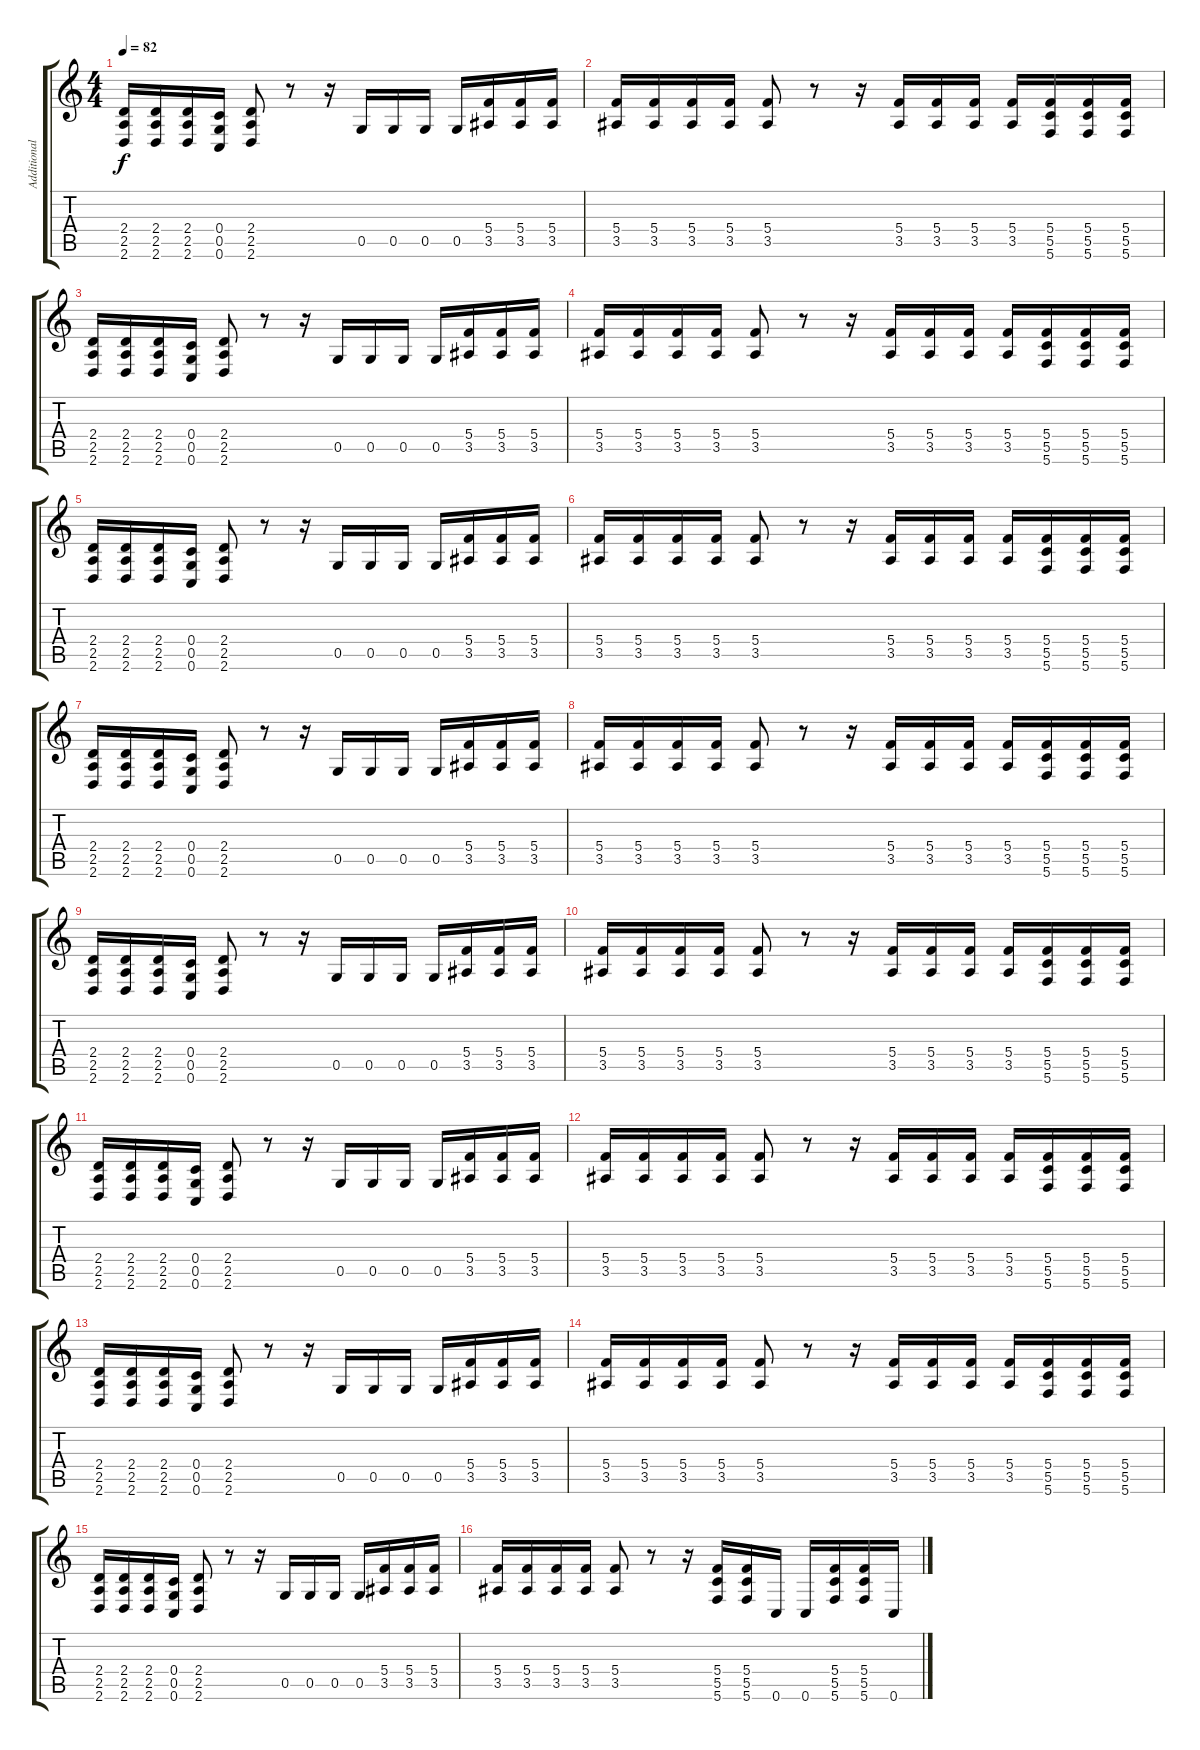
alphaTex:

\track ("Additional guitar " "Additional") {instrument distortionguitar}
\staff {score tabs}
\tuning (D4 A3 F3 C3 G2 C2) {hide}
\ts (4 4)
\tempo 82
\clef g2
\ks c
(2.4 2.5 2.6).16{dy f instrument distortionguitar} (2.4 2.5 2.6).16 (2.4 2.5 2.6).16 (0.4 0.5 0.6).16 (2.4 2.5 2.6).8 r.8 r.16 0.5.16 0.5.16 0.5.16 0.5.16 (5.4 3.5).16 (5.4 3.5).16 (5.4 3.5).16 |
(5.4 3.5).16 (5.4 3.5).16 (5.4 3.5).16 (5.4 3.5).16 (5.4 3.5).8 r.8 r.16 (5.4 3.5).16 (5.4 3.5).16 (5.4 3.5).16 (5.4 3.5).16 (5.4 5.5 5.6).16 (5.4 5.5 5.6).16 (5.4 5.5 5.6).16 |
(2.4 2.5 2.6).16 (2.4 2.5 2.6).16 (2.4 2.5 2.6).16 (0.4 0.5 0.6).16 (2.4 2.5 2.6).8 r.8 r.16 0.5.16 0.5.16 0.5.16 0.5.16 (5.4 3.5).16 (5.4 3.5).16 (5.4 3.5).16 |
(5.4 3.5).16 (5.4 3.5).16 (5.4 3.5).16 (5.4 3.5).16 (5.4 3.5).8 r.8 r.16 (5.4 3.5).16 (5.4 3.5).16 (5.4 3.5).16 (5.4 3.5).16 (5.4 5.5 5.6).16 (5.4 5.5 5.6).16 (5.4 5.5 5.6).16 |
(2.4 2.5 2.6).16 (2.4 2.5 2.6).16 (2.4 2.5 2.6).16 (0.4 0.5 0.6).16 (2.4 2.5 2.6).8 r.8 r.16 0.5.16 0.5.16 0.5.16 0.5.16 (5.4 3.5).16 (5.4 3.5).16 (5.4 3.5).16 |
(5.4 3.5).16 (5.4 3.5).16 (5.4 3.5).16 (5.4 3.5).16 (5.4 3.5).8 r.8 r.16 (5.4 3.5).16 (5.4 3.5).16 (5.4 3.5).16 (5.4 3.5).16 (5.4 5.5 5.6).16 (5.4 5.5 5.6).16 (5.4 5.5 5.6).16 |
(2.4 2.5 2.6).16 (2.4 2.5 2.6).16 (2.4 2.5 2.6).16 (0.4 0.5 0.6).16 (2.4 2.5 2.6).8 r.8 r.16 0.5.16 0.5.16 0.5.16 0.5.16 (5.4 3.5).16 (5.4 3.5).16 (5.4 3.5).16 |
(5.4 3.5).16 (5.4 3.5).16 (5.4 3.5).16 (5.4 3.5).16 (5.4 3.5).8 r.8 r.16 (5.4 3.5).16 (5.4 3.5).16 (5.4 3.5).16 (5.4 3.5).16 (5.4 5.5 5.6).16 (5.4 5.5 5.6).16 (5.4 5.5 5.6).16 |
(2.4 2.5 2.6).16 (2.4 2.5 2.6).16 (2.4 2.5 2.6).16 (0.4 0.5 0.6).16 (2.4 2.5 2.6).8 r.8 r.16 0.5.16 0.5.16 0.5.16 0.5.16 (5.4 3.5).16 (5.4 3.5).16 (5.4 3.5).16 |
(5.4 3.5).16 (5.4 3.5).16 (5.4 3.5).16 (5.4 3.5).16 (5.4 3.5).8 r.8 r.16 (5.4 3.5).16 (5.4 3.5).16 (5.4 3.5).16 (5.4 3.5).16 (5.4 5.5 5.6).16 (5.4 5.5 5.6).16 (5.4 5.5 5.6).16 |
(2.4 2.5 2.6).16 (2.4 2.5 2.6).16 (2.4 2.5 2.6).16 (0.4 0.5 0.6).16 (2.4 2.5 2.6).8 r.8 r.16 0.5.16 0.5.16 0.5.16 0.5.16 (5.4 3.5).16 (5.4 3.5).16 (5.4 3.5).16 |
(5.4 3.5).16 (5.4 3.5).16 (5.4 3.5).16 (5.4 3.5).16 (5.4 3.5).8 r.8 r.16 (5.4 3.5).16 (5.4 3.5).16 (5.4 3.5).16 (5.4 3.5).16 (5.4 5.5 5.6).16 (5.4 5.5 5.6).16 (5.4 5.5 5.6).16 |
(2.4 2.5 2.6).16 (2.4 2.5 2.6).16 (2.4 2.5 2.6).16 (0.4 0.5 0.6).16 (2.4 2.5 2.6).8 r.8 r.16 0.5.16 0.5.16 0.5.16 0.5.16 (5.4 3.5).16 (5.4 3.5).16 (5.4 3.5).16 |
(5.4 3.5).16 (5.4 3.5).16 (5.4 3.5).16 (5.4 3.5).16 (5.4 3.5).8 r.8 r.16 (5.4 3.5).16 (5.4 3.5).16 (5.4 3.5).16 (5.4 3.5).16 (5.4 5.5 5.6).16 (5.4 5.5 5.6).16 (5.4 5.5 5.6).16 |
(2.4 2.5 2.6).16 (2.4 2.5 2.6).16 (2.4 2.5 2.6).16 (0.4 0.5 0.6).16 (2.4 2.5 2.6).8 r.8 r.16 0.5.16 0.5.16 0.5.16 0.5.16 (5.4 3.5).16 (5.4 3.5).16 (5.4 3.5).16 |
(5.4 3.5).16 (5.4 3.5).16 (5.4 3.5).16 (5.4 3.5).16 (5.4 3.5).8 r.8 r.16 (5.4 5.5 5.6).16 (5.4 5.5 5.6).16 0.6.16 0.6.16 (5.4 5.5 5.6).16 (5.4 5.5 5.6).16 0.6.16
